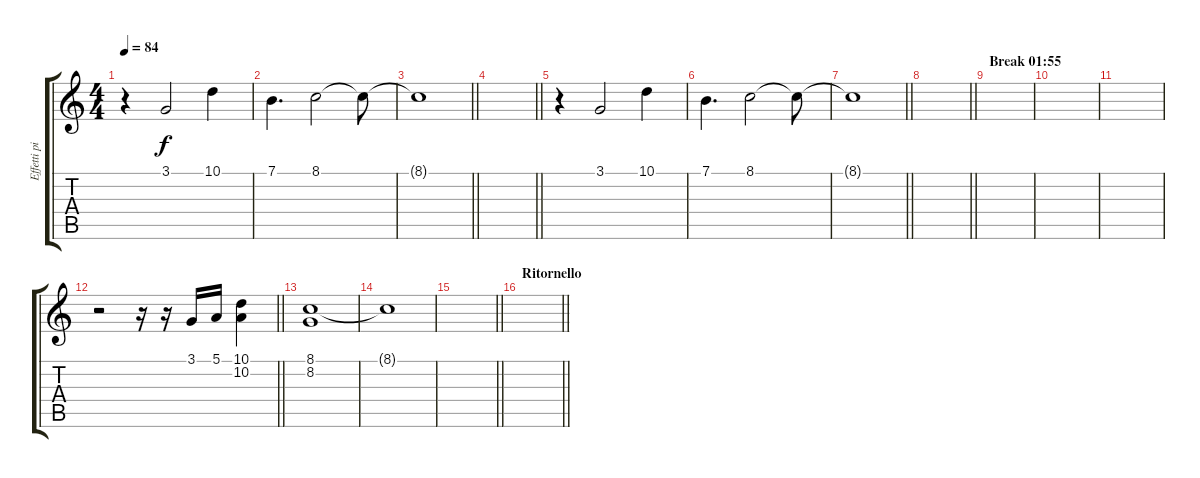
\track ("Effetti piano" "Effetti pi") {instrument synthbrass1}
\staff {score tabs}
\tuning (E4 B3 G3 D3 A2 E2) {hide}
\ts (4 4)
\tempo 84
\clef g2
\ks c
r.4{dy f} 3.1.2 10.1.4 |
7.1.4{d} 8.1.2 8.1{t}.8 |
\barLineRight lightlight
8.1{t}.1 |
\barLineRight lightlight
|
r.4 3.1.2 10.1.4 |
7.1.4{d} 8.1.2 8.1{t}.8 |
\barLineRight lightlight
8.1{t}.1 |
\barLineRight lightlight
|
\section ("" "Break 01:55")
|
|
|
\barLineRight lightlight
r.2 r.16 r.16 3.1.16{instrument synthstrings1} 5.1.16 (10.1 10.2).4 |
(8.1 8.2).1 |
8.1{t}.1 |
\barLineRight lightlight
|
\section ("" "Ritornello")
\barLineRight lightlight
